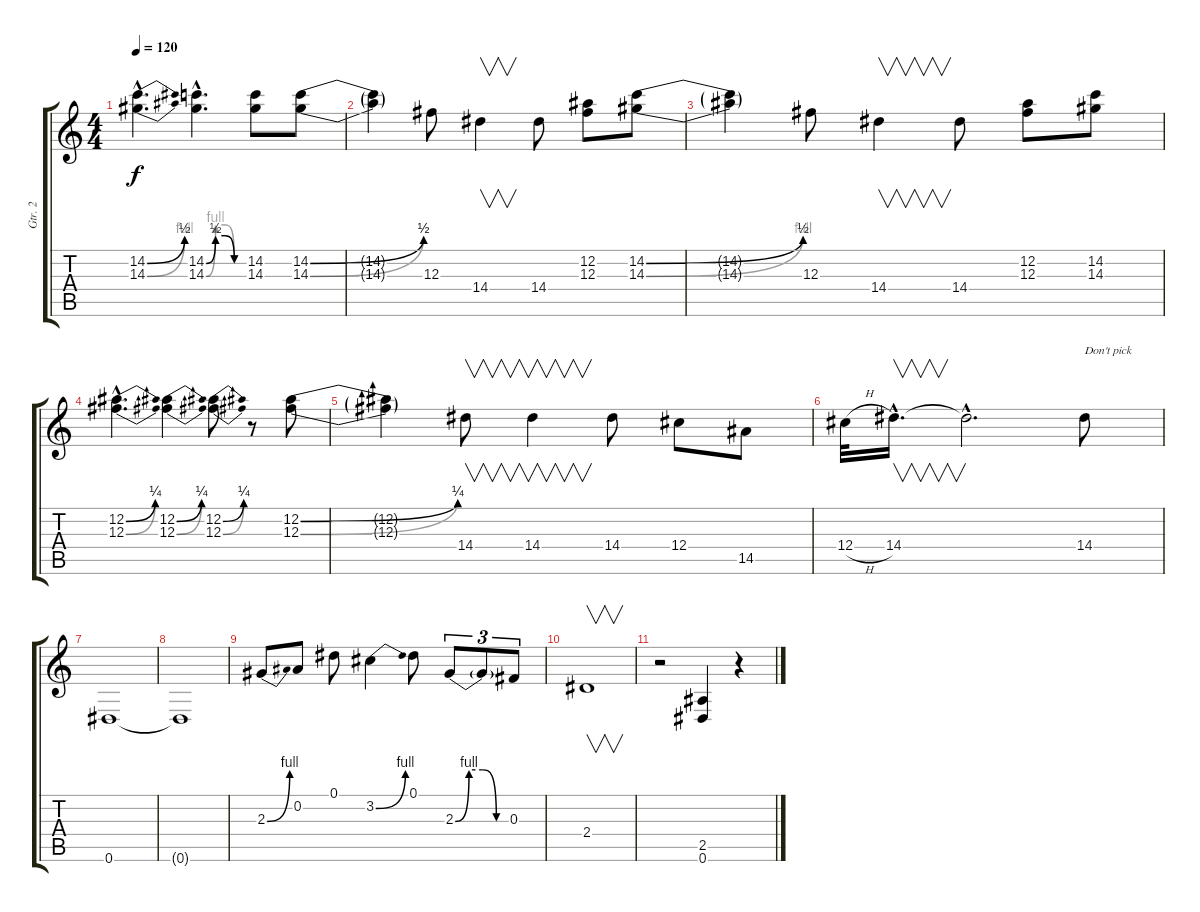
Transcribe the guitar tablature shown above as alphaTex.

\track ("Gtr. 2" "Gtr. 2") {instrument overdrivenguitar}
\staff {score tabs}
\tuning (Eb4 Bb3 Gb3 Db3 Ab2 Eb2) {hide}
\ts (4 4)
\tempo 120
\clef g2
\ks c
(14.2{be (bend 0 0 60 2) hac} 14.3{be (bend 0 0 60 4) hac}).4{d dy f} (14.2{be (custom 0 0 15 2 30 2 45 0 60 0) hac} 14.3{be (custom 0 0 15 4 30 4 45 0 60 0) hac}).4{d} (14.2 14.3).8 (14.2{be (bend 0 0 60 2)} 14.3{be (bend 0 0 60 2)}).8 |
(14.2{t} 14.3{t}).4 12.3.8 14.4.4{v} 14.4.8 (12.2 12.3).8 (14.2{be (bend 0 0 60 2)} 14.3{be (bend 0 0 60 4)}).8 |
(14.2{t} 14.3{t}).4 12.3.8 14.4.4{v} 14.4.8 (12.2 12.3).8 (14.2 14.3).8 |
(12.2{be (bend 0 0 60 1) hac} 12.3{be (bend 0 0 60 1) hac}).4{d} (12.2{be (bend 0 0 60 1)} 12.3{be (bend 0 0 60 1)}).4 (12.2{be (bend 0 0 60 1)} 12.3{be (bend 0 0 60 1)}).8 r.8 (12.2{be (bend 0 0 60 1)} 12.3{be (bend 0 0 60 1)}).8 |
(12.2{t} 12.3{t}).4 14.4.8{v} 14.4.4{v} 14.4.8 12.4.8 14.5.8 |
12.4{h}.32 14.4{hac}.16{v d} 14.4{hac t}.2{d} 14.4.8{txt "Don't pick"} |
0.6.1 |
0.6{t}.1 |
2.3{be (bend 0 0 60 4)}.8 0.2.8 0.1.8 3.2{be (bend 0 0 60 4)}.4 0.1.8 2.3{be (custom 0 0 15 4 30 4 45 0 60 0)}.8{tu (3 2)} 2.3{t}.8{tu (3 2)} 0.3.8{tu (3 2)} |
2.4.1{v} |
r.2 (2.5 0.6).4 r.4
